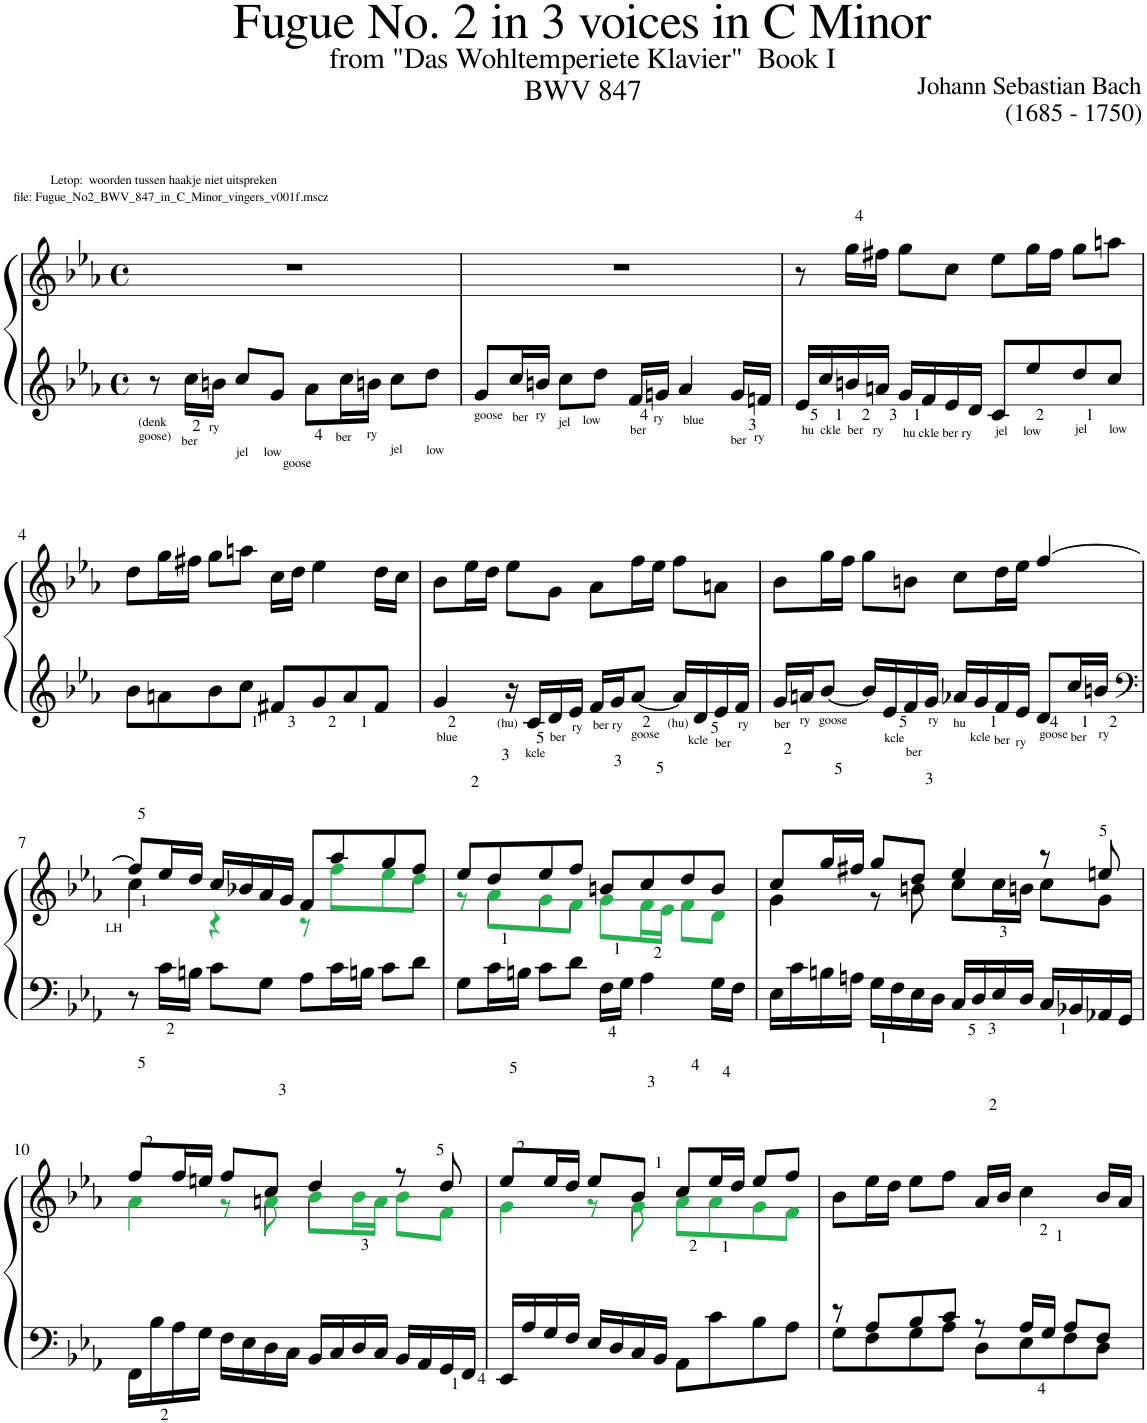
**kern	**kern
*part1	*part1
*staff2	*staff1
*I"Piano	*
*I'Pno.	*
*clefG2	*clefG2
*k[b-e-a-]	*k[b-e-a-]
*M4/4	*M4/4
*met(c)	*met(c)
=1	=1
!	!LO:TX:a:t=file&colon; Fugue_No2_BWV_847_in_C_Minor_vingers_v001f.mscz
!	!LO:TX:a:t=Letop&colon;  woorden tussen haakje niet uitspreken
!LO:TX:b:t=(denk	!
!LO:TX:b:t=goose)	!
8r	1r
!LO:TX:b:t=ber	!
16cc\LL	.
!LO:TX:b:t=ry	!
16bn\JJ	.
!LO:TX:b:t=jel	!
8cc/L	.
!LO:TX:b:t=low	!
8g/J	.
!LO:TX:b:t=goose	!
8a-\L	.
!LO:TX:b:t=ber	!
16cc\L	.
!LO:TX:b:t=ry	!
16bn\JJ	.
!LO:TX:b:t=jel	!
8cc\L	.
!LO:TX:b:t=low	!
8dd\J	.
=2	=2
!LO:TX:b:t=goose	!
8g/L	1r
!LO:TX:b:t=ber	!
16cc/L	.
!LO:TX:b:t=ry	!
16bn/JJ	.
!LO:TX:b:t=jel	!
8cc\L	.
!LO:TX:b:t=low	!
8dd\J	.
!LO:TX:b:t=ber	!
16f/LL	.
!LO:TX:b:t=ry	!
16gn/JJ	.
!LO:TX:b:t=blue	!
4a-/	.
!LO:TX:b:t=ber	!
16g/LL	.
!LO:TX:b:t=ry	!
16fn/JJ	.
=3	=3
!LO:TX:b:t=hu  ckle  ber   ry	!
16e-/LL	8r
16cc/	.
16bn/	16gg\LL
16an/JJ	16ff#X\JJ
!LO:TX:b:t=hu ckle ber ry	!
16g/LL	8gg\L
16f/	.
16e-/	8cc\J
16d/JJ	.
!LO:TX:b:t=jel     low	!
8c/L	8ee-\L
8ee-/	16gg\L
.	16ff#\JJ
!LO:TX:b:t=jel       low	!
8dd/	8gg\L
8cc/J	8aan\J
!!LO:LB:g=z
=4	=4
8b-\L	8dd\L
8an\	16gg\L
.	16ff#X\JJ
8b-\	8gg\L
8cc\J	8aan\J
8f#X/L	16cc\LL
.	16dd\JJ
8g/	4ee-\
8a/	.
8f#/J	16dd\LL
.	16cc\JJ
=5	=5
!LO:TX:b:t=blue	!
4g/	8b-\L
.	16ee-\L
.	16dd\JJ
!LO:TX:b:t=(hu)	!
16r	8ee-\L
!LO:TX:b:t=kcle	!
16c/LL	.
!LO:TX:b:t=ber	!
16d/	8g\J
!LO:TX:b:t=ry	!
16e-/JJ	.
!LO:TX:b:t=ber ry	!
16f/LL	8a-\L
16g/J	.
!LO:TX:b:t=goose	!
[8a-/J	16ff\L
.	16ee-\JJ
!LO:TX:b:t=(hu)	!
16a-/LL]	8ff\L
!LO:TX:b:t=kcle	!
16d/	.
!LO:TX:b:t=ber	!
16e-/	8an\J
!LO:TX:b:t=ry	!
16f/JJ	.
=6	=6
!LO:TX:b:t=ber	!
16g/LL	8b-\L
!LO:TX:b:t=ry	!
16an/J	.
!LO:TX:b:t=goose	!
[8b-/J	16gg\L
.	16ff\JJ
16b-/LL]	8gg\L
!LO:TX:b:t=kcle	!
16e-/	.
!LO:TX:b:t=ber	!
16f/	8bn\J
!LO:TX:b:t=ry	!
16g/JJ	.
!LO:TX:b:t=hu	!
16a-X/LL	8cc\L
!LO:TX:b:t=kcle	!
16g/	.
!LO:TX:b:t=ber	!
16f/	16dd\L
!LO:TX:b:t=ry	!
16e-/JJ	16ee-\JJ
!LO:TX:b:t=goose	!
8d/L	[4ff/
!LO:TX:b:t=ber	!
16cc/L	.
!LO:TX:b:t=ry	!
16bn/JJ	.
!!LO:LB:g=z
=7	=7
*clefF4	*
*	*^
!	!LO:TX:b:t=LH	!
8r	8ff/L]	4cc<\
16c\LL	16ee-/L	.
16Bn\JJ	16dd/JJ	.
8c\L	16cc/LL	4r
.	16b-X/	.
8G\J	16a-/	.
.	16g/JJ	.
8A-\L	8f/L	8r
16c\L	8aa-/	8ffi\L
16Bn\JJ	.	.
8c\L	8gg/	8ee-i\
8d\J	8ff/J	8ddi\J
=8	=8	=8
8G\L	8ee-/L	8r
16c\L	8dd/	8a-i\L
16Bn\JJ	.	.
8c\L	8ee-/	8gi\
8d\J	8ff/J	8fi\J
16F\LL	8bn/L	8gi\L
16G\JJ	.	.
4A-\	8cc/	16fi\L
.	.	16e-i\JJ
.	8dd/	8fi\L
16G\LL	8b/J	8di\J
16F\JJ	.	.
=9	=9	=9
16E-\LL	8cc/L	4g\
16c\	.	.
16Bn\	16gg/L	.
16An\JJ	16ff#X/JJ	.
16G\LL	8gg/L	8r
16F\	.	.
16E-\	8dd/J	8bn\
16D\JJ	.	.
16C/LL	4ee-/	8cc\L
16D/	.	.
16E-/	.	16cc\L
16D/JJ	.	16bn\JJ
16C/LL	8r	8cc\L
16BB-X/	.	.
16AA-X/	8een/	8g\J
16GG/JJ	.	.
!!LO:LB:g=z	!!
=10	=10	=10
16FF\LL	8ff/L	4a-i\
16B-\	.	.
16A-\	16ff/L	.
16G\JJ	16een/JJ	.
16F\LL	8ff/L	8r
16E-\	.	.
16D\	8cc/J	8ani\
16C\JJ	.	.
16BB-/LL	4dd/	8b-i\L
16C/	.	.
16D/	.	16b-i\L
16C/JJ	.	16ai\JJ
16BB-/LL	8r	8b-i\L
16AA-/	.	.
16GG/	8dd/	8fi\J
16FF/JJ	.	.
=11	=11	=11
16EE-/LL	8ee-/L	4gi\
16A-/	.	.
16G/	16ee-/L	.
16F/JJ	16dd/JJ	.
16E-/LL	8ee-/L	8r
16D/	.	.
16C/	8b-/J	8gi\
16BB-/JJ	.	.
8AA-\L	8cc/L	8a-i\L
8c\	16ee-/L	8a-i\
.	16dd/JJ	.
8B-\	8ee-/L	8gi\
8A-\J	8ff/J	8fi\J
*	*v	*v
=12	=12
*^	*
8r	8G\L	8b-\L
8A-/L	8F\	16ee-\L
.	.	16dd\JJ
8B-/	8G\	8ee-\L
8c/J	8A-\J	8ff\J
8r	8D\L	16a-/LL
.	.	16b-/JJ
16A-/LL	8E-\	4cc\
16G/JJ	.	.
8A-/L	8F\	.
8F/J	8D\J	16b-/LL
.	.	16a-/JJ
*v	*v	*
=	=
*-	*-
